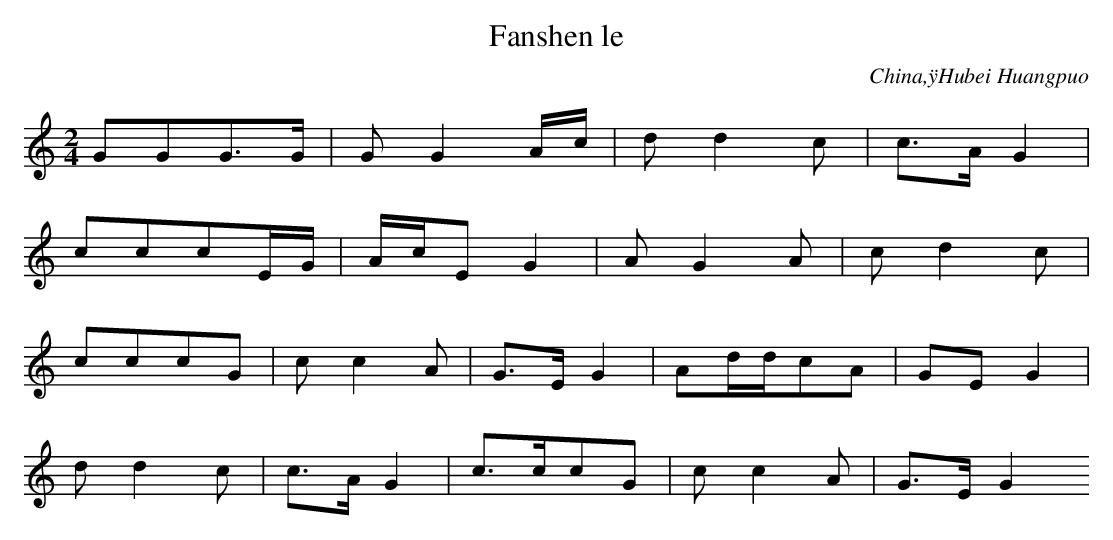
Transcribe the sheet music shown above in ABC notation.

X:1
T: Fanshen le
O: China,ÿHubei Huangpuo
M: 2/4
L: 1/16
K: C
G2G2G3G | G2G4Ac | d2d4c2 | c3AG4 |
c2c2c2EG | AcE2G4 | A2G4A2 | c2d4c2 |
c2c2c2G2 | c2c4A2 | G3EG4 | A2ddc2A2 | G2E2G4 |
d2d4c2 | c3AG4 | c3cc2G2 | c2c4A2 | G3EG4
